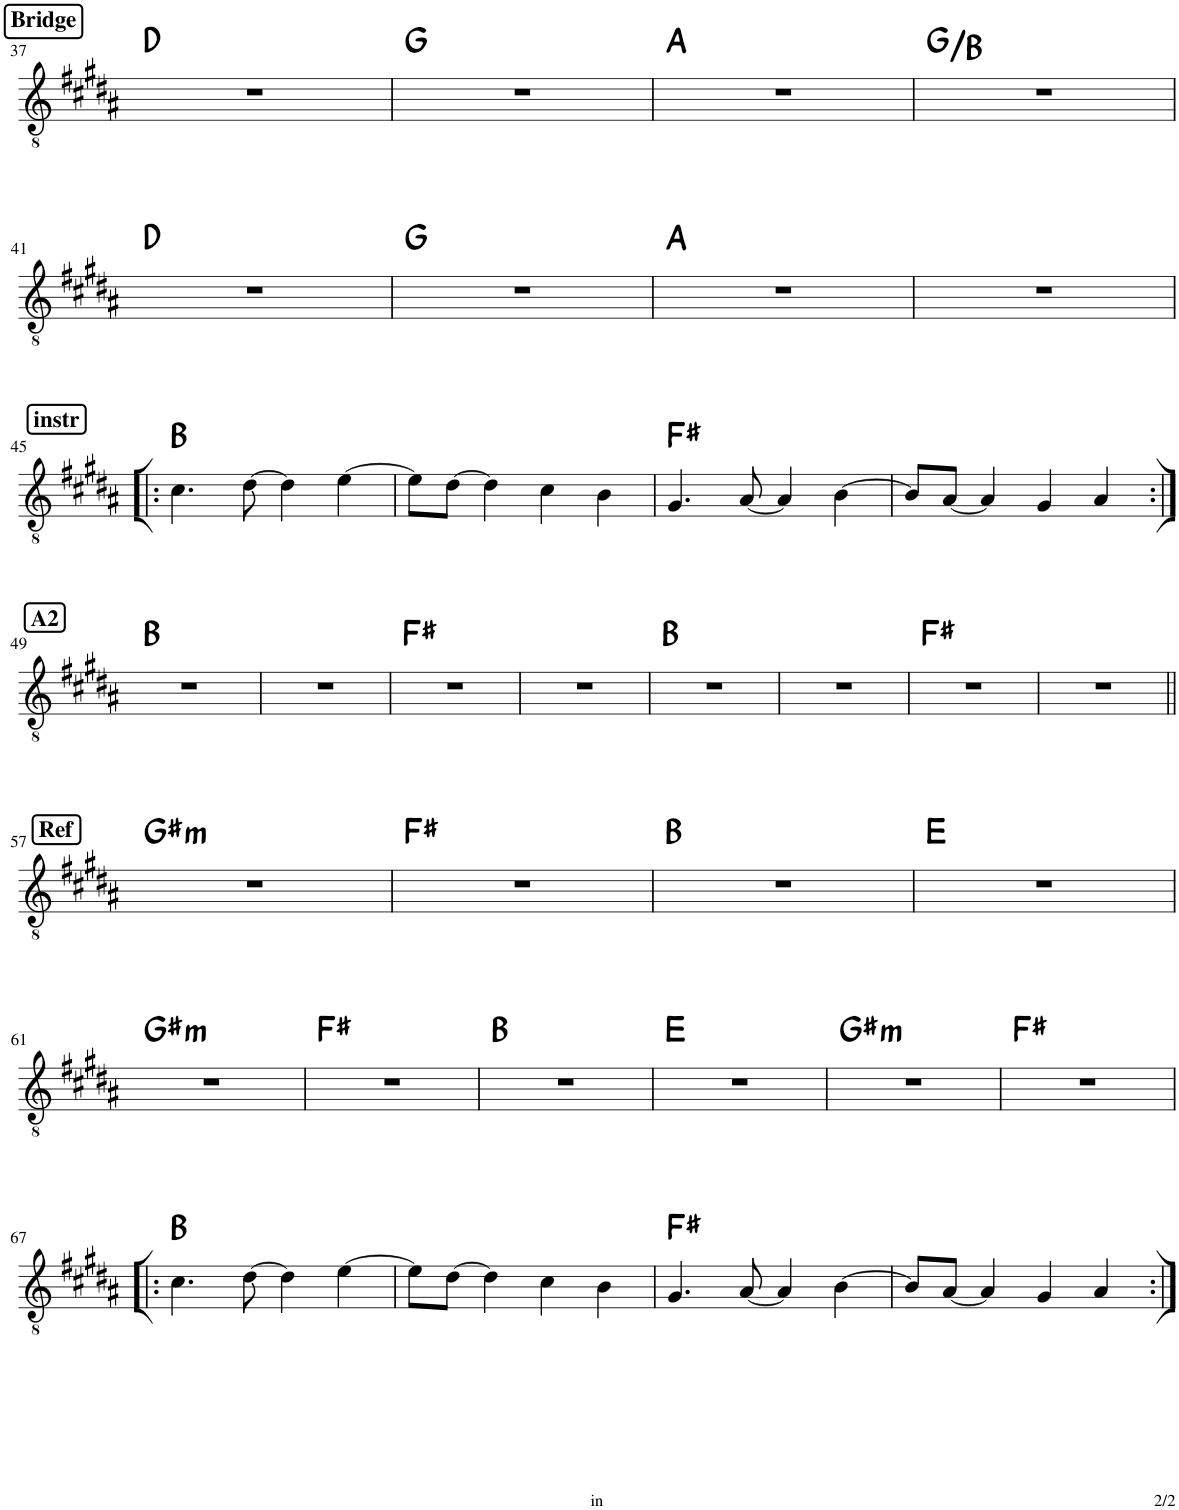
**kern	**harte
*part1	*part1
*staff1	*
*I"Classical Guitar	*
*I'Guit.	*
!!LO:PB:g=z
*clefGv2	*
*k[f#c#g#d#a#]	*
*M4/4	*
!!LO:REH:place=s1:a:B:cj:fs=11:t=Bridge
=37	=37
1r	D:maj
=38	=38
1r	G:maj
=39	=39
1r	A:maj
=40	=40
1r	G:maj/3
!!LO:LB:g=z
=41	=41
1r	D:maj
=42	=42
1r	G:maj
=43	=43
1r	A:maj
=44	=44
1r	.
!!LO:LB:g=z
!!LO:REH:place=s1:a:B:cj:fs=11:t=instr
=45!|:	=45!|:
4.c#\	B:maj
[8d#\	.
4d#\]	.
[4e\	.
=46	=46
8e\L]	.
[8d#\J	.
4d#\]	.
4c#\	.
4B\	.
=47	=47
4.G#/	F#:maj
[8A#/	.
4A#/]	.
[4B\	.
=48	=48
8B/L]	.
[8A#/J	.
4A#/]	.
4G#/	.
4A#/	.
!!LO:LB:g=z
!!LO:REH:place=s1:a:B:cj:fs=11:t=A2
=49:|!	=49:|!
1r	B:maj
=50	=50
1r	.
=51	=51
1r	F#:maj
=52	=52
1r	.
=53	=53
1r	B:maj
=54	=54
1r	.
=55	=55
1r	F#:maj
=56	=56
1r	.
!!LO:LB:g=z
!!LO:REH:place=s1:a:B:cj:fs=11:t=Ref
=57||	=57||
!	!LO:H:kt=m
1r	G#:min
=58	=58
1r	F#:maj
=59	=59
1r	B:maj
=60	=60
1r	E:maj
!!LO:LB:g=z
=61	=61
!	!LO:H:kt=m
1r	G#:min
=62	=62
1r	F#:maj
=63	=63
1r	B:maj
=64	=64
1r	E:maj
=65	=65
!	!LO:H:kt=m
1r	G#:min
=66	=66
1r	F#:maj
!!LO:LB:g=z
=67!|:	=67!|:
4.c#\	B:maj
[8d#\	.
4d#\]	.
[4e\	.
=68	=68
8e\L]	.
[8d#\J	.
4d#\]	.
4c#\	.
4B\	.
=69	=69
4.G#/	F#:maj
[8A#/	.
4A#/]	.
[4B\	.
=70	=70
8B/L]	.
[8A#/J	.
4A#/]	.
4G#/	.
4A#/	.
=:|!	=:|!
*-	*-
